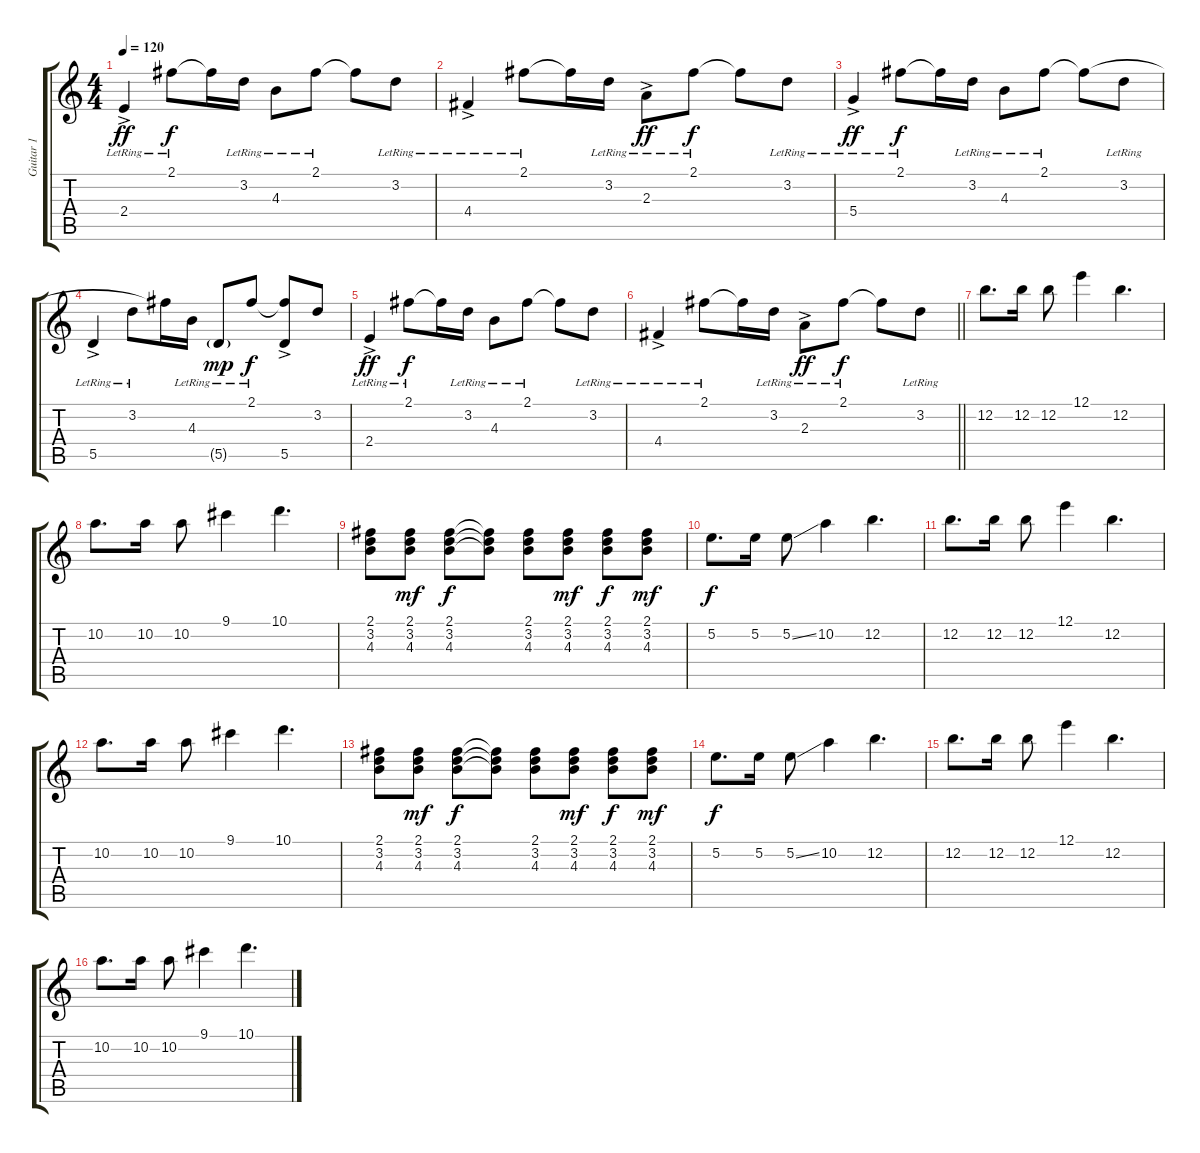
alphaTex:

\track ("Guitar 1" "Guitar 1") {instrument electricguitarclean}
\staff {score tabs}
\tuning (E4 B3 G3 D3 A2 E2) {hide}
\ts (4 4)
\tempo 120
\clef g2
\ks c
2.4{ac lr}.4{dy ff} 2.1{lr}.8{dy f} 2.1{t}.16 3.2{lr}.16 4.3{lr}.8 2.1{lr}.8 2.1{t}.8 3.2{lr}.8 |
4.4{ac lr}.4 2.1{lr}.8 2.1{t}.16 3.2{lr}.16 2.3{ac lr}.8{dy ff} 2.1{lr}.8{dy f} 2.1{t}.8 3.2{lr}.8 |
5.4{ac lr}.4{dy ff} 2.1{lr}.8{dy f} 2.1{t}.16 3.2{lr}.16 4.3{lr}.8 2.1{lr}.8 2.1{t}.8 3.2{lr}.8 |
5.5{ac lr}.4 3.2{lr}.8 2.1{t}.16 4.3{lr}.16 5.5{g lr}.8{dy mp} 2.1{lr}.8{dy f} (2.1{t} 5.5{ac}).8 3.2.8 |
2.4{ac lr}.4{dy ff} 2.1{lr}.8{dy f} 2.1{t}.16 3.2{lr}.16 4.3{lr}.8 2.1{lr}.8 2.1{t}.8 3.2{lr}.8 |
\barLineRight lightlight
4.4{ac lr}.4 2.1{lr}.8 2.1{t}.16 3.2{lr}.16 2.3{ac lr}.8{dy ff} 2.1{lr}.8{dy f} 2.1{t}.8 3.2{lr}.8 |
12.2.8{d} 12.2.16 12.2.8 12.1.4 12.2.4{d} |
10.2.8{d} 10.2.16 10.2.8 9.1.4 10.1.4{d} |
(2.1 3.2 4.3).8 (2.1 3.2 4.3).8{dy mf} (2.1 3.2 4.3).8{dy f} (2.1{t} 3.2{t} 4.3{t}).8 (2.1 3.2 4.3).8 (2.1 3.2 4.3).8{dy mf} (2.1 3.2 4.3).8{dy f} (2.1 3.2 4.3).8{dy mf} |
5.2.8{d dy f} 5.2.16 5.2{ss}.8 10.2.4 12.2.4{d} |
12.2.8{d} 12.2.16 12.2.8 12.1.4 12.2.4{d} |
10.2.8{d} 10.2.16 10.2.8 9.1.4 10.1.4{d} |
(2.1 3.2 4.3).8 (2.1 3.2 4.3).8{dy mf} (2.1 3.2 4.3).8{dy f} (2.1{t} 3.2{t} 4.3{t}).8 (2.1 3.2 4.3).8 (2.1 3.2 4.3).8{dy mf} (2.1 3.2 4.3).8{dy f} (2.1 3.2 4.3).8{dy mf} |
5.2.8{d dy f} 5.2.16 5.2{ss}.8 10.2.4 12.2.4{d} |
12.2.8{d} 12.2.16 12.2.8 12.1.4 12.2.4{d} |
10.2.8{d} 10.2.16 10.2.8 9.1.4 10.1.4{d}
